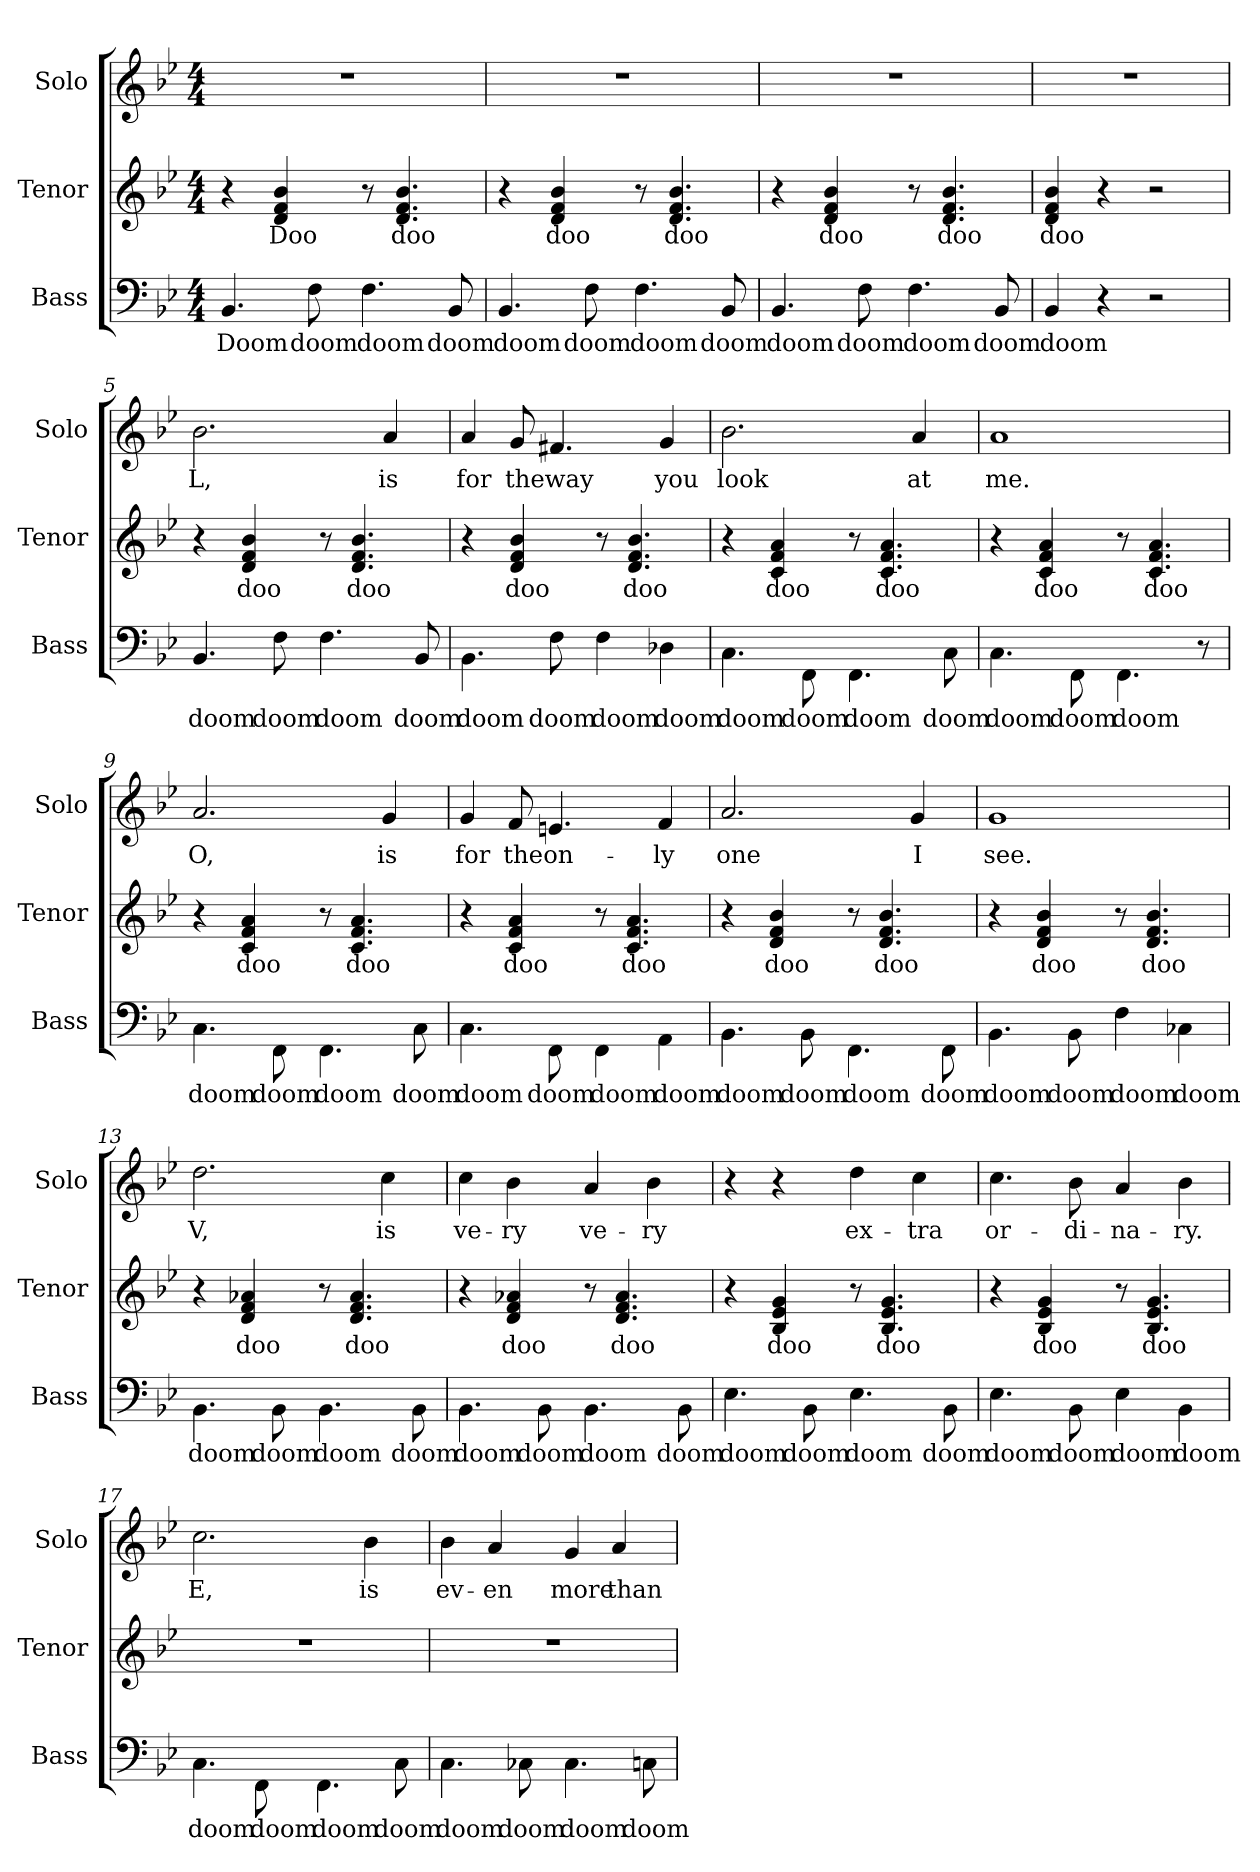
**kern	**text	**kern	**text	**kern	**text
*part3	*part3	*part2	*part2	*part1	*part1
*staff3	*staff3	*staff2	*staff2	*staff1	*staff1
*I"Bass	*	*I"Tenor	*	*I"Solo	*
*I'Bass	*	*I'Tenor	*	*I'Solo	*
*clefF4	*	*clefG2	*	*clefG2	*
*k[b-e-]	*	*k[b-e-]	*	*k[b-e-]	*
*M4/4	*	*M4/4	*	*M4/4	*
=1	=1	=1	=1	=1	=1
4.BB-/	Doom	4r	.	1r	.
.	.	4d/ 4f/ 4b-/	Doo	.	.
8F\	doom	.	.	.	.
4.F\	doom	8r	.	.	.
.	.	4.d/ 4.f/ 4.b-/	doo	.	.
8BB-/	doom	.	.	.	.
=2	=2	=2	=2	=2	=2
4.BB-/	doom	4r	.	1r	.
.	.	4d/ 4f/ 4b-/	doo	.	.
8F\	doom	.	.	.	.
4.F\	doom	8r	.	.	.
.	.	4.d/ 4.f/ 4.b-/	doo	.	.
8BB-/	doom	.	.	.	.
=3	=3	=3	=3	=3	=3
4.BB-/	doom	4r	.	1r	.
.	.	4d/ 4f/ 4b-/	doo	.	.
8F\	doom	.	.	.	.
4.F\	doom	8r	.	.	.
.	.	4.d/ 4.f/ 4.b-/	doo	.	.
8BB-/	doom	.	.	.	.
=4	=4	=4	=4	=4	=4
4BB-/	doom	4d/ 4f/ 4b-/	doo	1r	.
4r	.	4r	.	.	.
2r	.	2r	.	.	.
=5	=5	=5	=5	=5	=5
4.BB-/	doom	4r	.	2.b-\	L,
.	.	4d/ 4f/ 4b-/	doo	.	.
8F\	doom	.	.	.	.
4.F\	doom	8r	.	.	.
.	.	4.d/ 4.f/ 4.b-/	doo	.	.
.	.	.	.	4a/	is
8BB-/	doom	.	.	.	.
!!LO:LB:g=z
=6	=6	=6	=6	=6	=6
4.BB-\	doom	4r	.	4a/	for
.	.	4d/ 4f/ 4b-/	doo	8g/	the
8F\	doom	.	.	4.f#X/	way
4F\	doom	8r	.	.	.
.	.	4.d/ 4.f/ 4.b-/	doo	.	.
4D-X\	doom	.	.	4g/	you
=7	=7	=7	=7	=7	=7
4.C\	doom	4r	.	2.b-\	look
.	.	4c/ 4f/ 4a/	doo	.	.
8FF\	doom	.	.	.	.
4.FF\	doom	8r	.	.	.
.	.	4.c/ 4.f/ 4.a/	doo	.	.
.	.	.	.	4a/	at
8C\	doom	.	.	.	.
=8	=8	=8	=8	=8	=8
4.C\	doom	4r	.	1a	me.
.	.	4c/ 4f/ 4a/	doo	.	.
8FF\	doom	.	.	.	.
4.FF\	doom	8r	.	.	.
.	.	4.c/ 4.f/ 4.a/	doo	.	.
8r	.	.	.	.	.
=9	=9	=9	=9	=9	=9
4.C\	doom	4r	.	2.a/	O,
.	.	4c/ 4f/ 4a/	doo	.	.
8FF\	doom	.	.	.	.
4.FF\	doom	8r	.	.	.
.	.	4.c/ 4.f/ 4.a/	doo	.	.
.	.	.	.	4g/	is
8C\	doom	.	.	.	.
!!LO:LB:g=z
=10	=10	=10	=10	=10	=10
4.C\	doom	4r	.	4g/	for
.	.	4c/ 4f/ 4a/	doo	8f/	the
8FF\	doom	.	.	4.en/	on-
4FF\	doom	8r	.	.	.
.	.	4.c/ 4.f/ 4.a/	doo	.	.
4AA\	doom	.	.	4f/	-ly
=11	=11	=11	=11	=11	=11
4.BB-\	doom	4r	.	2.a/	one
.	.	4d/ 4f/ 4b-/	doo	.	.
8BB-\	doom	.	.	.	.
4.FF\	doom	8r	.	.	.
.	.	4.d/ 4.f/ 4.b-/	doo	.	.
.	.	.	.	4g/	I
8FF\	doom	.	.	.	.
=12	=12	=12	=12	=12	=12
4.BB-\	doom	4r	.	1g	see.
.	.	4d/ 4f/ 4b-/	doo	.	.
8BB-\	doom	.	.	.	.
4F\	doom	8r	.	.	.
.	.	4.d/ 4.f/ 4.b-/	doo	.	.
4C-X\	doom	.	.	.	.
=13	=13	=13	=13	=13	=13
4.BB-\	doom	4r	.	2.dd\	V,
.	.	4d/ 4f/ 4a-X/	doo	.	.
8BB-\	doom	.	.	.	.
4.BB-\	doom	8r	.	.	.
.	.	4.d/ 4.f/ 4.a-/	doo	.	.
.	.	.	.	4cc\	is
8BB-\	doom	.	.	.	.
!!LO:PB:g=z
=14	=14	=14	=14	=14	=14
4.BB-\	doom	4r	.	4cc\	ve-
.	.	4d/ 4f/ 4a-X/	doo	4b-\	-ry
8BB-\	doom	.	.	.	.
4.BB-\	doom	8r	.	4a/	ve-
.	.	4.d/ 4.f/ 4.a-/	doo	.	.
.	.	.	.	4b-\	-ry
8BB-\	doom	.	.	.	.
=15	=15	=15	=15	=15	=15
4.E-\	doom	4r	.	4r	.
.	.	4B-/ 4e-/ 4g/	doo	4r	.
8BB-\	doom	.	.	.	.
4.E-\	doom	8r	.	4dd\	ex-
.	.	4.B-/ 4.e-/ 4.g/	doo	.	.
.	.	.	.	4cc\	-tra
8BB-\	doom	.	.	.	.
=16	=16	=16	=16	=16	=16
4.E-\	doom	4r	.	4.cc\	or-
.	.	4B-/ 4e-/ 4g/	doo	.	.
8BB-\	doom	.	.	8b-\	-di-
4E-\	doom	8r	.	4a/	-na-
.	.	4.B-/ 4.e-/ 4.g/	doo	.	.
4BB-\	doom	.	.	4b-\	-ry.
=17	=17	=17	=17	=17	=17
4.C\	doom	1r	.	2.cc\	E,
8FF\	doom	.	.	.	.
4.FF\	doom	.	.	.	.
.	.	.	.	4b-\	is
8C\	doom	.	.	.	.
!!LO:LB:g=z
=18	=18	=18	=18	=18	=18
4.C\	doom	1r	.	4b-\	ev-
.	.	.	.	4a/	-en
8C-X\	doom	.	.	.	.
4.C-\	doom	.	.	4g/	more
.	.	.	.	4a/	than
8Cn\	doom	.	.	.	.
=	=	=	=	=	=
*-	*-	*-	*-	*-	*-
